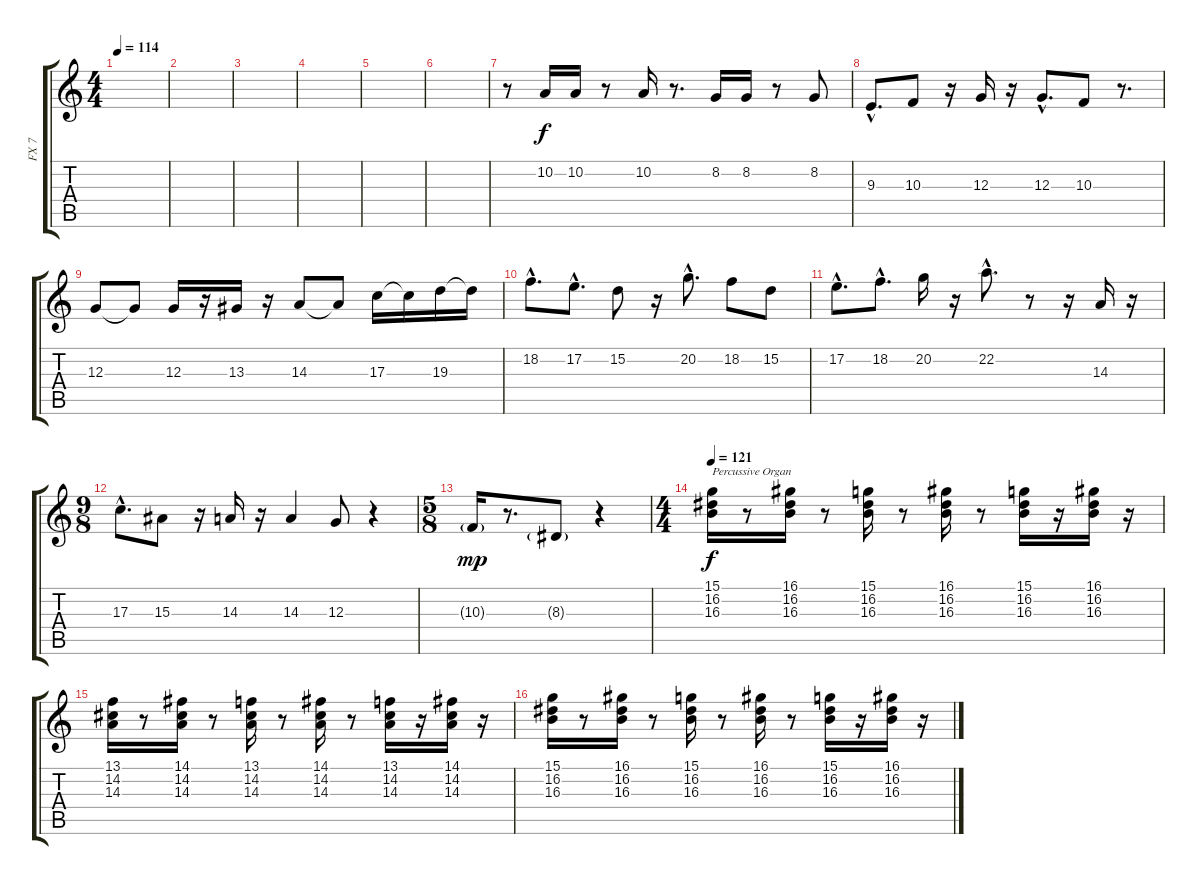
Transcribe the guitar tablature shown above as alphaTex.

\track ("FX 7" "FX 7") {instrument fx7echoes}
\staff {score tabs}
\tuning (E4 B3 G3 D3 A2 E2) {hide}
\ts (4 4)
\tempo 114
\clef g2
\ks c
|
|
|
|
|
|
r.8{volume 9 balance 12} 10.2.16 10.2.16 r.8 10.2.16 r.8{d} 8.2.16 8.2.16 r.8 8.2.8 |
9.3{hac}.8{d} 10.3.8 r.16 12.3.16 r.16 12.3{hac}.8{d} 10.3.8 r.8{d} |
12.3.8 12.3{t}.8 12.3.16 r.16 13.3.16 r.16 14.3.8 14.3{t}.8 17.3.16 17.3{t}.16 19.3.16 19.3{t}.16 |
18.2{hac}.8{d} 17.2{hac}.8{d} 15.2.8 r.16 20.2{hac}.8{d} 18.2.8 15.2.8 |
17.2{hac}.8{d} 18.2{hac}.8{d} 20.2.16 r.16 22.2{hac}.8{d} r.8 r.16 14.3.16 r.16 |
\ts (9 8)
17.3{hac}.8{d} 15.3.8 r.16 14.3.16 r.16 14.3.4 12.3.8 r.4 |
\ts (5 8)
10.3{g}.16{dy mp} r.8{d} 8.3{g}.8 r.4 |
\ts (4 4)
\tempo 121
(15.1 16.2 16.3).16{txt "Percussive Organ" dy f volume 8 balance 8 instrument percussiveorgan} r.8 (16.1 16.2 16.3).16 r.8 (15.1 16.2 16.3).16 r.8 (16.1 16.2 16.3).16 r.8 (15.1 16.2 16.3).16 r.16 (16.1 16.2 16.3).16 r.16 |
(13.1 14.2 14.3).16 r.8 (14.1 14.2 14.3).16 r.8 (13.1 14.2 14.3).16 r.8 (14.1 14.2 14.3).16 r.8 (13.1 14.2 14.3).16 r.16 (14.1 14.2 14.3).16 r.16 |
(15.1 16.2 16.3).16 r.8 (16.1 16.2 16.3).16 r.8 (15.1 16.2 16.3).16 r.8 (16.1 16.2 16.3).16 r.8 (15.1 16.2 16.3).16 r.16 (16.1 16.2 16.3).16 r.16
